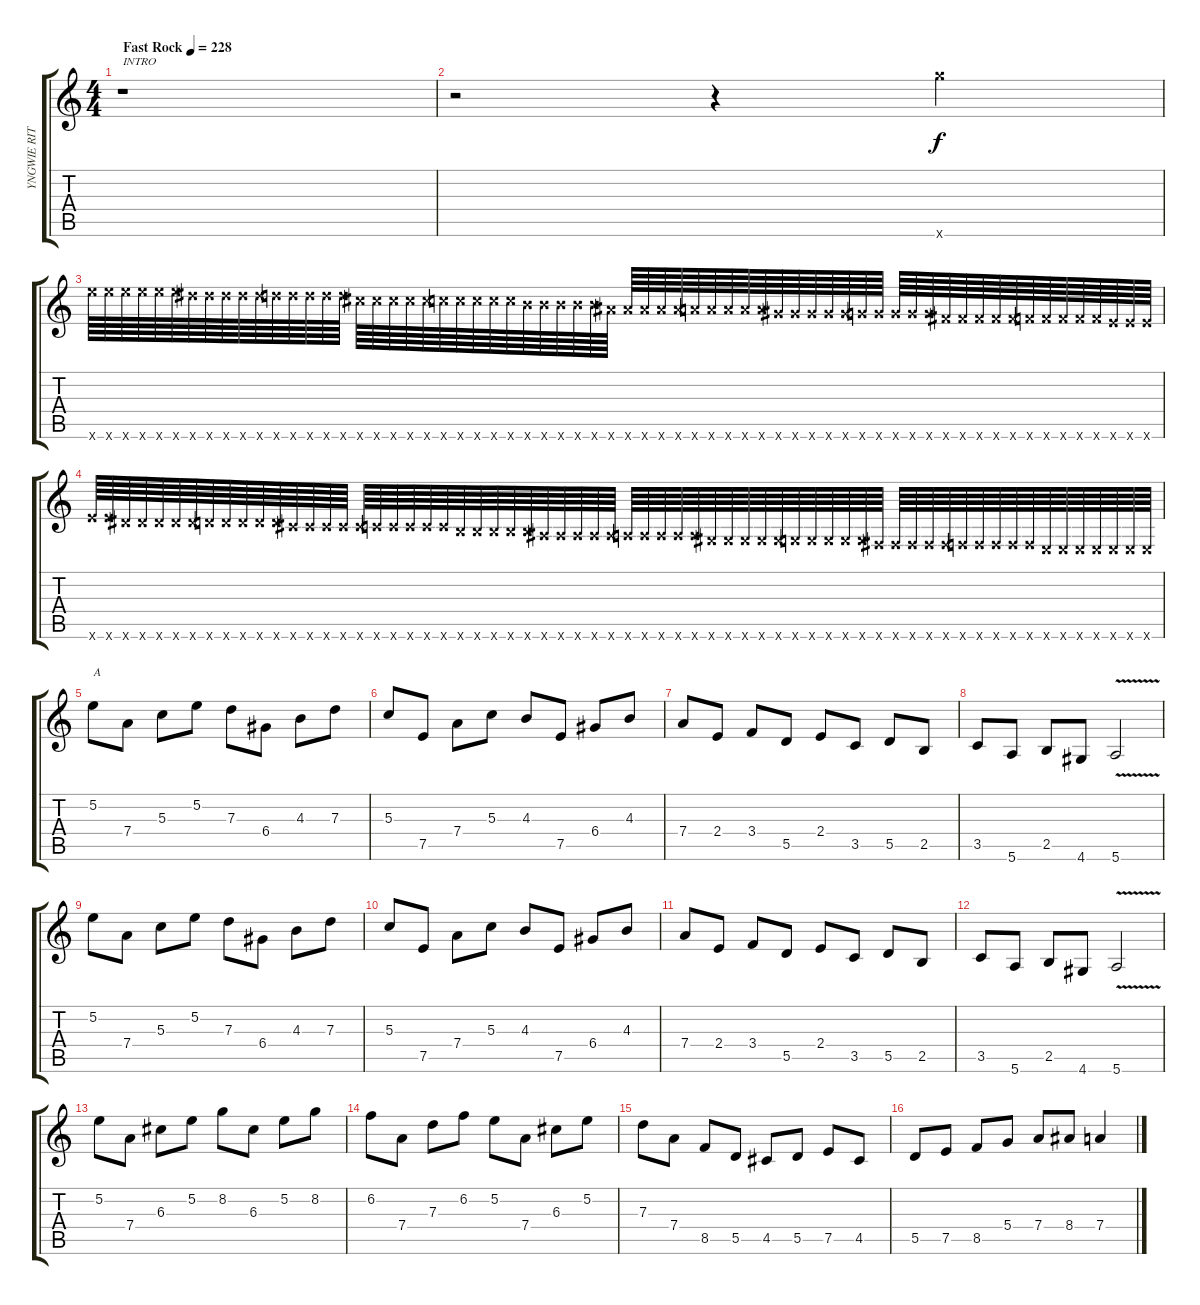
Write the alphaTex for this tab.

\track ("YNGWIE RITHMIC GUITAR" "YNGWIE RIT") {instrument distortionguitar}
\staff {score tabs}
\tuning (E4 B3 G3 D3 A2 E2) {hide}
\ts (4 4)
\tempo (228 "Fast Rock")
\clef g2
\ks c
r.1{txt "INTRO" dy f instrument distortionguitar} |
r.2 r.4 15.6{x}.4{ot 8vb} |
24.6{x}.64 24.6{x}.64 24.6{x}.64 24.6{x}.64 24.6{x}.64 24.6{x}.64 23.6{x}.64 23.6{x}.64 23.6{x}.64 23.6{x}.64 23.6{x}.64 22.6{x}.64 22.6{x}.64 22.6{x}.64 22.6{x}.64 22.6{x}.64 21.6{x}.64 21.6{x}.64 21.6{x}.64 21.6{x}.64 21.6{x}.64 20.6{x}.64 20.6{x}.64 20.6{x}.64 20.6{x}.64 20.6{x}.64 19.6{x}.64 19.6{x}.64 19.6{x}.64 19.6{x}.64 19.6{x}.64 18.6{x}.64 18.6{x}.64 18.6{x}.64 18.6{x}.64 18.6{x}.64 17.6{x}.64 17.6{x}.64 17.6{x}.64 17.6{x}.64 17.6{x}.64 16.6{x}.64 16.6{x}.64 16.6{x}.64 16.6{x}.64 16.6{x}.64 15.6{x}.64 15.6{x}.64 15.6{x}.64 15.6{x}.64 15.6{x}.64 14.6{x}.64 14.6{x}.64 14.6{x}.64 14.6{x}.64 14.6{x}.64 13.6{x}.64 13.6{x}.64 13.6{x}.64 13.6{x}.64 13.6{x}.64 12.6{x}.64 12.6{x}.64 12.6{x}.64 |
12.6{x}.64 12.6{x}.64 11.6{x}.64 11.6{x}.64 11.6{x}.64 11.6{x}.64 11.6{x}.64 10.6{x}.64 10.6{x}.64 10.6{x}.64 10.6{x}.64 10.6{x}.64 9.6{x}.64 9.6{x}.64 9.6{x}.64 9.6{x}.64 9.6{x}.64 8.6{x}.64 8.6{x}.64 8.6{x}.64 8.6{x}.64 8.6{x}.64 7.6{x}.64 7.6{x}.64 7.6{x}.64 7.6{x}.64 7.6{x}.64 6.6{x}.64 6.6{x}.64 6.6{x}.64 6.6{x}.64 6.6{x}.64 5.6{x}.64 5.6{x}.64 5.6{x}.64 5.6{x}.64 5.6{x}.64 4.6{x}.64 4.6{x}.64 4.6{x}.64 4.6{x}.64 4.6{x}.64 3.6{x}.64 3.6{x}.64 3.6{x}.64 3.6{x}.64 3.6{x}.64 2.6{x}.64 2.6{x}.64 2.6{x}.64 2.6{x}.64 2.6{x}.64 1.6{x}.64 1.6{x}.64 1.6{x}.64 1.6{x}.64 1.6{x}.64 0.6{x}.64 0.6{x}.64 0.6{x}.64 0.6{x}.64 0.6{x}.64 0.6{x}.64 0.6{x}.64 |
5.2.8{txt "A"} 7.4.8 5.3.8 5.2.8 7.3.8 6.4.8 4.3.8 7.3.8 |
5.3.8 7.5.8 7.4.8 5.3.8 4.3.8 7.5.8 6.4.8 4.3.8 |
7.4.8 2.4.8 3.4.8 5.5.8 2.4.8 3.5.8 5.5.8 2.5.8 |
3.5.8 5.6.8 2.5.8 4.6.8 5.6{v}.2 |
5.2.8 7.4.8 5.3.8 5.2.8 7.3.8 6.4.8 4.3.8 7.3.8 |
5.3.8 7.5.8 7.4.8 5.3.8 4.3.8 7.5.8 6.4.8 4.3.8 |
7.4.8 2.4.8 3.4.8 5.5.8 2.4.8 3.5.8 5.5.8 2.5.8 |
3.5.8 5.6.8 2.5.8 4.6.8 5.6{v}.2 |
5.2.8 7.4.8 6.3.8 5.2.8 8.2.8 6.3.8 5.2.8 8.2.8 |
6.2.8 7.4.8 7.3.8 6.2.8 5.2.8 7.4.8 6.3.8 5.2.8 |
7.3.8 7.4.8 8.5.8 5.5.8 4.5.8 5.5.8 7.5.8 4.5.8 |
5.5.8 7.5.8 8.5.8 5.4.8 7.4.8 8.4.8 7.4.4
